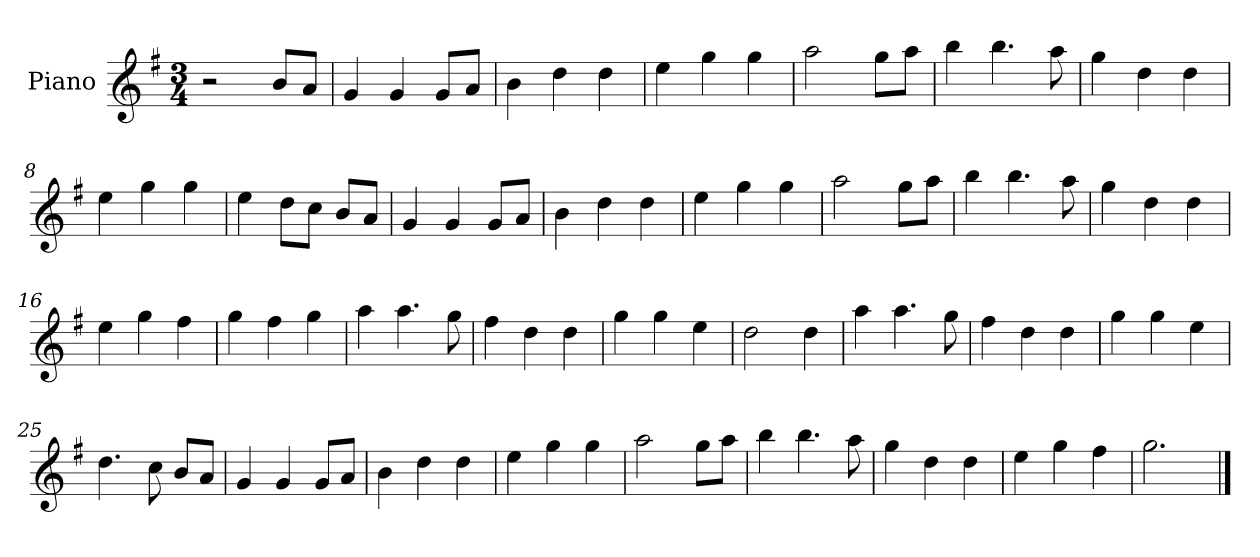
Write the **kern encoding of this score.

**kern
*part1
*staff1
*I"Piano
*I'Pno
*clefG2
*k[f#]
*M3/4
=1
2r
8b/L
8a/J
=2
4g/
4g/
8g/L
8a/J
=3
4b\
4dd\
4dd\
=4
4ee\
4gg\
4gg\
=5
2aa\
8gg\L
8aa\J
=6
4bb\
4.bb\
8aa\
=7
4gg\
4dd\
4dd\
=8
4ee\
4gg\
4gg\
=9
4ee\
8dd\L
8cc\J
8b/L
8a/J
=10
4g/
4g/
8g/L
8a/J
=11
4b\
4dd\
4dd\
=12
4ee\
4gg\
4gg\
=13
2aa\
8gg\L
8aa\J
=14
4bb\
4.bb\
8aa\
=15
4gg\
4dd\
4dd\
=16
4ee\
4gg\
4ff#\
=17
4gg\
4ff#\
4gg\
=18
4aa\
4.aa\
8gg\
=19
4ff#\
4dd\
4dd\
=20
4gg\
4gg\
4ee\
=21
2dd\
4dd\
=22
4aa\
4.aa\
8gg\
=23
4ff#\
4dd\
4dd\
=24
4gg\
4gg\
4ee\
=25
4.dd\
8cc\
8b/L
8a/J
=26
4g/
4g/
8g/L
8a/J
=27
4b\
4dd\
4dd\
=28
4ee\
4gg\
4gg\
=29
2aa\
8gg\L
8aa\J
=30
4bb\
4.bb\
8aa\
=31
4gg\
4dd\
4dd\
=32
4ee\
4gg\
4ff#\
=33
2.gg\
==
*-
